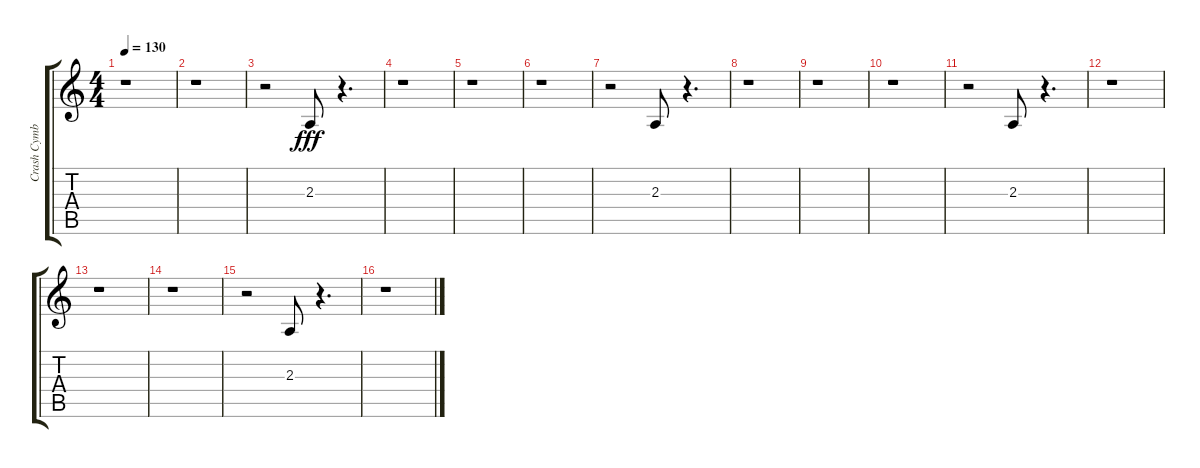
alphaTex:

\track ("Crash Cymbal" "Crash Cymb") {instrument acousticgrandpiano}
\staff {score tabs}
\tuning (E4 B3 G3 D3 A2 E2) {hide}
\ts (4 4)
\tempo 130
\clef g2
\ks c
r.1{dy fff} |
r.1 |
r.2 2.3.8 r.4{d} |
r.1 |
r.1 |
r.1 |
r.2 2.3.8 r.4{d} |
r.1 |
r.1 |
r.1 |
r.2 2.3.8 r.4{d} |
r.1 |
r.1 |
r.1 |
r.2 2.3.8 r.4{d} |
r.1
